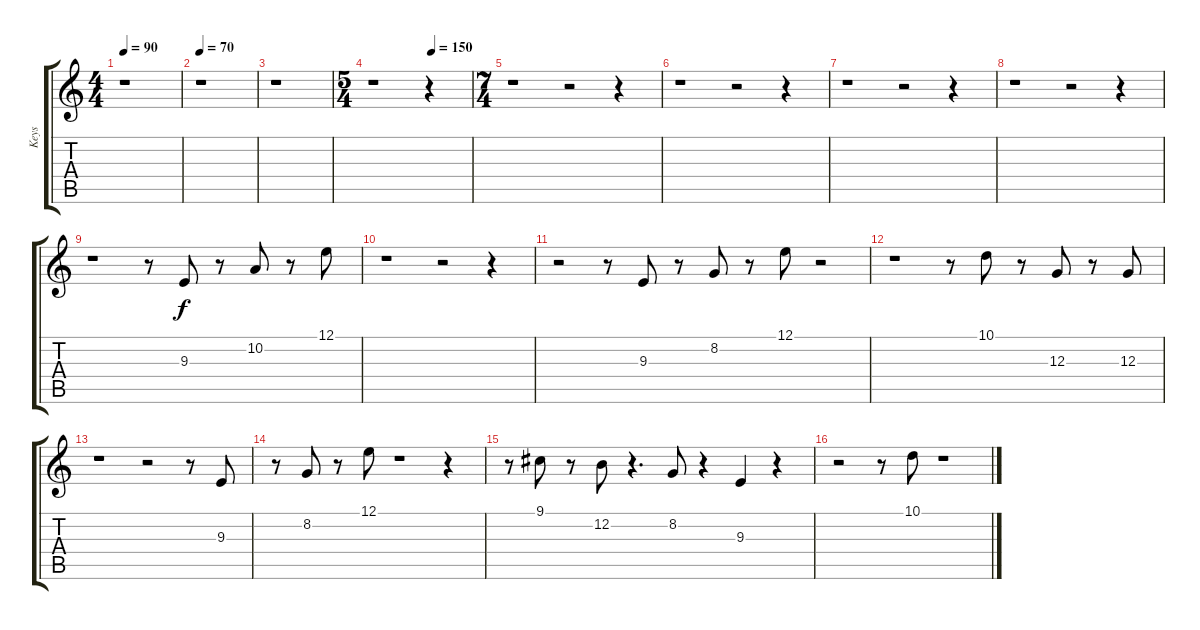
\track ("Keys" "Keys") {instrument electricpiano1}
\staff {score tabs}
\tuning (E4 B3 G3 D3 A2 E2) {hide}
\ts (4 4)
\tempo 90
\clef g2
\ks c
r.1{dy f} |
\tempo 70
r.1 |
r.1 |
\ts (5 4)
\tempo (150 0.6)
r.1 r.4 |
\ts (7 4)
r.1 r.2 r.4 |
r.1 r.2 r.4 |
r.1 r.2 r.4 |
r.1 r.2 r.4 |
r.1 r.8 9.3.8{instrument xylophone} r.8 10.2.8 r.8 12.1.8 |
r.1 r.2 r.4 |
r.2 r.8 9.3.8 r.8 8.2.8 r.8 12.1.8 r.2 |
r.1 r.8 10.1.8 r.8 12.3.8 r.8 12.3.8 |
r.1 r.2 r.8 9.3.8 |
r.8 8.2.8 r.8 12.1.8 r.1 r.4 |
r.8 9.1.8 r.8 12.2.8 r.4{d} 8.2.8 r.4 9.3.4 r.4 |
r.2 r.8 10.1.8 r.1
